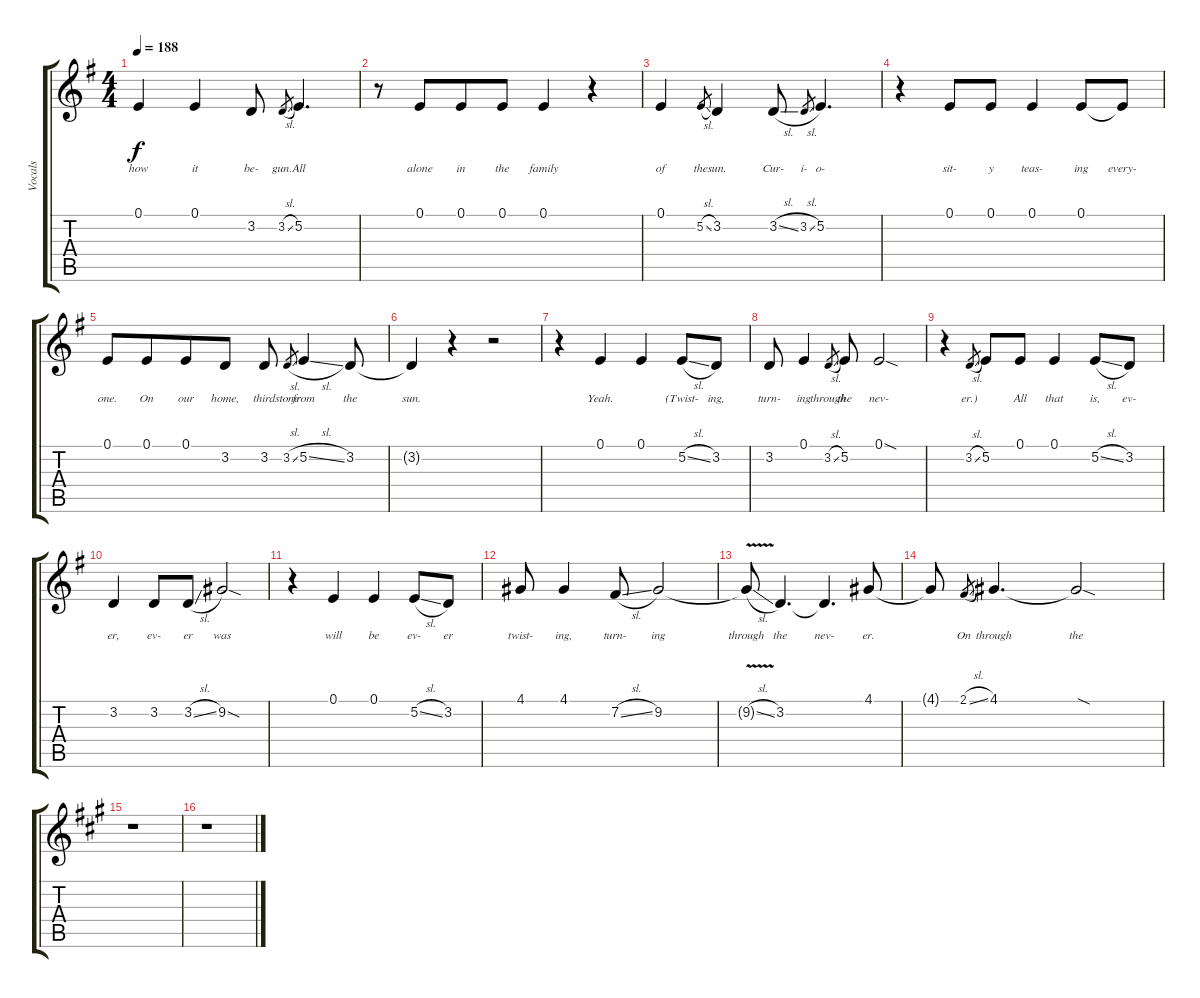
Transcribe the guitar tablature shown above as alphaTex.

\track ("Vocals" "Vocals") {instrument lead2sawtooth}
\staff {score tabs}
\tuning (E4 B3 G3 D3 A2 E2) {hide}
\ts (4 4)
\tempo 188
\clef g2
\ks g
0.1.4{lyrics (0 "how") lyrics (1 "") lyrics (2 "") lyrics (3 "") lyrics (4 "") dy f} 0.1.4{lyrics (0 "it") lyrics (1 "") lyrics (2 "") lyrics (3 "") lyrics (4 "")} 3.2.8{lyrics (0 "be-") lyrics (1 "") lyrics (2 "") lyrics (3 "") lyrics (4 "")} 3.2{sl}.8{lyrics (0 "gun.") lyrics (1 "") lyrics (2 "") lyrics (3 "") lyrics (4 "") gr} 5.2.4{d lyrics (0 "All") lyrics (1 "") lyrics (2 "") lyrics (3 "") lyrics (4 "")} |
r.8 0.1.8{lyrics (0 "alone") lyrics (1 "") lyrics (2 "") lyrics (3 "") lyrics (4 "") beam merge} 0.1.8{lyrics (0 "in") lyrics (1 "") lyrics (2 "") lyrics (3 "") lyrics (4 "")} 0.1.8{lyrics (0 "the") lyrics (1 "") lyrics (2 "") lyrics (3 "") lyrics (4 "")} 0.1.4{lyrics (0 "family") lyrics (1 "") lyrics (2 "") lyrics (3 "") lyrics (4 "")} r.4 |
0.1.4{lyrics (0 "of") lyrics (1 "") lyrics (2 "") lyrics (3 "") lyrics (4 "")} 5.2{sl}.8{lyrics (0 "the") lyrics (1 "") lyrics (2 "") lyrics (3 "") lyrics (4 "") gr} 3.2.4{lyrics (0 "sun.") lyrics (1 "") lyrics (2 "") lyrics (3 "") lyrics (4 "")} 3.2{sl}.8{lyrics (0 "Cur-") lyrics (1 "") lyrics (2 "") lyrics (3 "") lyrics (4 "")} 3.2{sl}.8{lyrics (0 "i-") lyrics (1 "") lyrics (2 "") lyrics (3 "") lyrics (4 "") gr} 5.2.4{d lyrics (0 "o-") lyrics (1 "") lyrics (2 "") lyrics (3 "") lyrics (4 "")} |
r.4 0.1.8{lyrics (0 "sit-") lyrics (1 "") lyrics (2 "") lyrics (3 "") lyrics (4 "")} 0.1.8{lyrics (0 "y") lyrics (1 "") lyrics (2 "") lyrics (3 "") lyrics (4 "")} 0.1.4{lyrics (0 "teas-") lyrics (1 "") lyrics (2 "") lyrics (3 "") lyrics (4 "")} 0.1.8{lyrics (0 "ing") lyrics (1 "") lyrics (2 "") lyrics (3 "") lyrics (4 "")} 0.1{t}.8{lyrics (0 "every-") lyrics (1 "") lyrics (2 "") lyrics (3 "") lyrics (4 "")} |
0.1.8{lyrics (0 "one.") lyrics (1 "") lyrics (2 "") lyrics (3 "") lyrics (4 "")} 0.1.8{lyrics (0 "On") lyrics (1 "") lyrics (2 "") lyrics (3 "") lyrics (4 "") beam merge} 0.1.8{lyrics (0 "our") lyrics (1 "") lyrics (2 "") lyrics (3 "") lyrics (4 "")} 3.2.8{lyrics (0 "home,") lyrics (1 "") lyrics (2 "") lyrics (3 "") lyrics (4 "")} 3.2.8{lyrics (0 "third") lyrics (1 "") lyrics (2 "") lyrics (3 "") lyrics (4 "")} 3.2{sl}.8{lyrics (0 "stone") lyrics (1 "") lyrics (2 "") lyrics (3 "") lyrics (4 "") gr} 5.2{sl}.4{lyrics (0 "from") lyrics (1 "") lyrics (2 "") lyrics (3 "") lyrics (4 "")} 3.2.8{lyrics (0 "the") lyrics (1 "") lyrics (2 "") lyrics (3 "") lyrics (4 "")} |
3.2{t}.4{lyrics (0 "sun.") lyrics (1 "") lyrics (2 "") lyrics (3 "") lyrics (4 "")} r.4 r.2 |
r.4 0.1.4{lyrics (0 "Yeah.") lyrics (1 "") lyrics (2 "") lyrics (3 "") lyrics (4 "")} 0.1.4{lyrics (0 "") lyrics (1 "") lyrics (2 "") lyrics (3 "") lyrics (4 "")} 5.2{sl}.8{lyrics (0 "(Twist-") lyrics (1 "") lyrics (2 "") lyrics (3 "") lyrics (4 "")} 3.2.8{lyrics (0 "ing,") lyrics (1 "") lyrics (2 "") lyrics (3 "") lyrics (4 "")} |
3.2.8{lyrics (0 "turn-") lyrics (1 "") lyrics (2 "") lyrics (3 "") lyrics (4 "")} 0.1.4{lyrics (0 "ing") lyrics (1 "") lyrics (2 "") lyrics (3 "") lyrics (4 "")} 3.2{sl}.8{lyrics (0 "through") lyrics (1 "") lyrics (2 "") lyrics (3 "") lyrics (4 "") gr} 5.2.8{lyrics (0 "the") lyrics (1 "") lyrics (2 "") lyrics (3 "") lyrics (4 "")} 0.1{sod}.2{lyrics (0 "nev-") lyrics (1 "") lyrics (2 "") lyrics (3 "") lyrics (4 "")} |
r.4 3.2{sl}.8{lyrics (0 "er.)") lyrics (1 "") lyrics (2 "") lyrics (3 "") lyrics (4 "") gr} 5.2.8{lyrics (0 "") lyrics (1 "") lyrics (2 "") lyrics (3 "") lyrics (4 "")} 0.1.8{lyrics (0 "All") lyrics (1 "") lyrics (2 "") lyrics (3 "") lyrics (4 "")} 0.1.4{lyrics (0 "that") lyrics (1 "") lyrics (2 "") lyrics (3 "") lyrics (4 "")} 5.2{sl}.8{lyrics (0 "is,") lyrics (1 "") lyrics (2 "") lyrics (3 "") lyrics (4 "")} 3.2.8{lyrics (0 "ev-") lyrics (1 "") lyrics (2 "") lyrics (3 "") lyrics (4 "")} |
3.2.4{lyrics (0 "er,") lyrics (1 "") lyrics (2 "") lyrics (3 "") lyrics (4 "")} 3.2.8{lyrics (0 "ev-") lyrics (1 "") lyrics (2 "") lyrics (3 "") lyrics (4 "")} 3.2{sl}.8{lyrics (0 "er") lyrics (1 "") lyrics (2 "") lyrics (3 "") lyrics (4 "")} 9.2{sod}.2{lyrics (0 "was") lyrics (1 "") lyrics (2 "") lyrics (3 "") lyrics (4 "")} |
r.4 0.1.4{lyrics (0 "will") lyrics (1 "") lyrics (2 "") lyrics (3 "") lyrics (4 "")} 0.1.4{lyrics (0 "be") lyrics (1 "") lyrics (2 "") lyrics (3 "") lyrics (4 "")} 5.2{sl}.8{lyrics (0 "ev-") lyrics (1 "") lyrics (2 "") lyrics (3 "") lyrics (4 "")} 3.2.8{lyrics (0 "er") lyrics (1 "") lyrics (2 "") lyrics (3 "") lyrics (4 "")} |
4.1.8{lyrics (0 "twist-") lyrics (1 "") lyrics (2 "") lyrics (3 "") lyrics (4 "")} 4.1.4{lyrics (0 "ing,") lyrics (1 "") lyrics (2 "") lyrics (3 "") lyrics (4 "")} 7.2{sl}.8{lyrics (0 "turn-") lyrics (1 "") lyrics (2 "") lyrics (3 "") lyrics (4 "")} 9.2.2{lyrics (0 "ing") lyrics (1 "") lyrics (2 "") lyrics (3 "") lyrics (4 "")} |
9.2{v sl t}.8{lyrics (0 "through") lyrics (1 "") lyrics (2 "") lyrics (3 "") lyrics (4 "")} 3.2.4{d lyrics (0 "the") lyrics (1 "") lyrics (2 "") lyrics (3 "") lyrics (4 "")} 3.2{t}.4{d lyrics (0 "nev-") lyrics (1 "") lyrics (2 "") lyrics (3 "") lyrics (4 "")} 4.1.8{lyrics (0 "er.") lyrics (1 "") lyrics (2 "") lyrics (3 "") lyrics (4 "")} |
4.1{t}.8{lyrics (0 "") lyrics (1 "") lyrics (2 "") lyrics (3 "") lyrics (4 "")} 2.1{sl}.8{lyrics (0 "On") lyrics (1 "") lyrics (2 "") lyrics (3 "") lyrics (4 "") gr} 4.1.4{d lyrics (0 "through") lyrics (1 "") lyrics (2 "") lyrics (3 "") lyrics (4 "")} 4.1{sod t}.2{lyrics (0 "the") lyrics (1 "") lyrics (2 "") lyrics (3 "") lyrics (4 "")} |
\ks a
r.1 |
r.1
